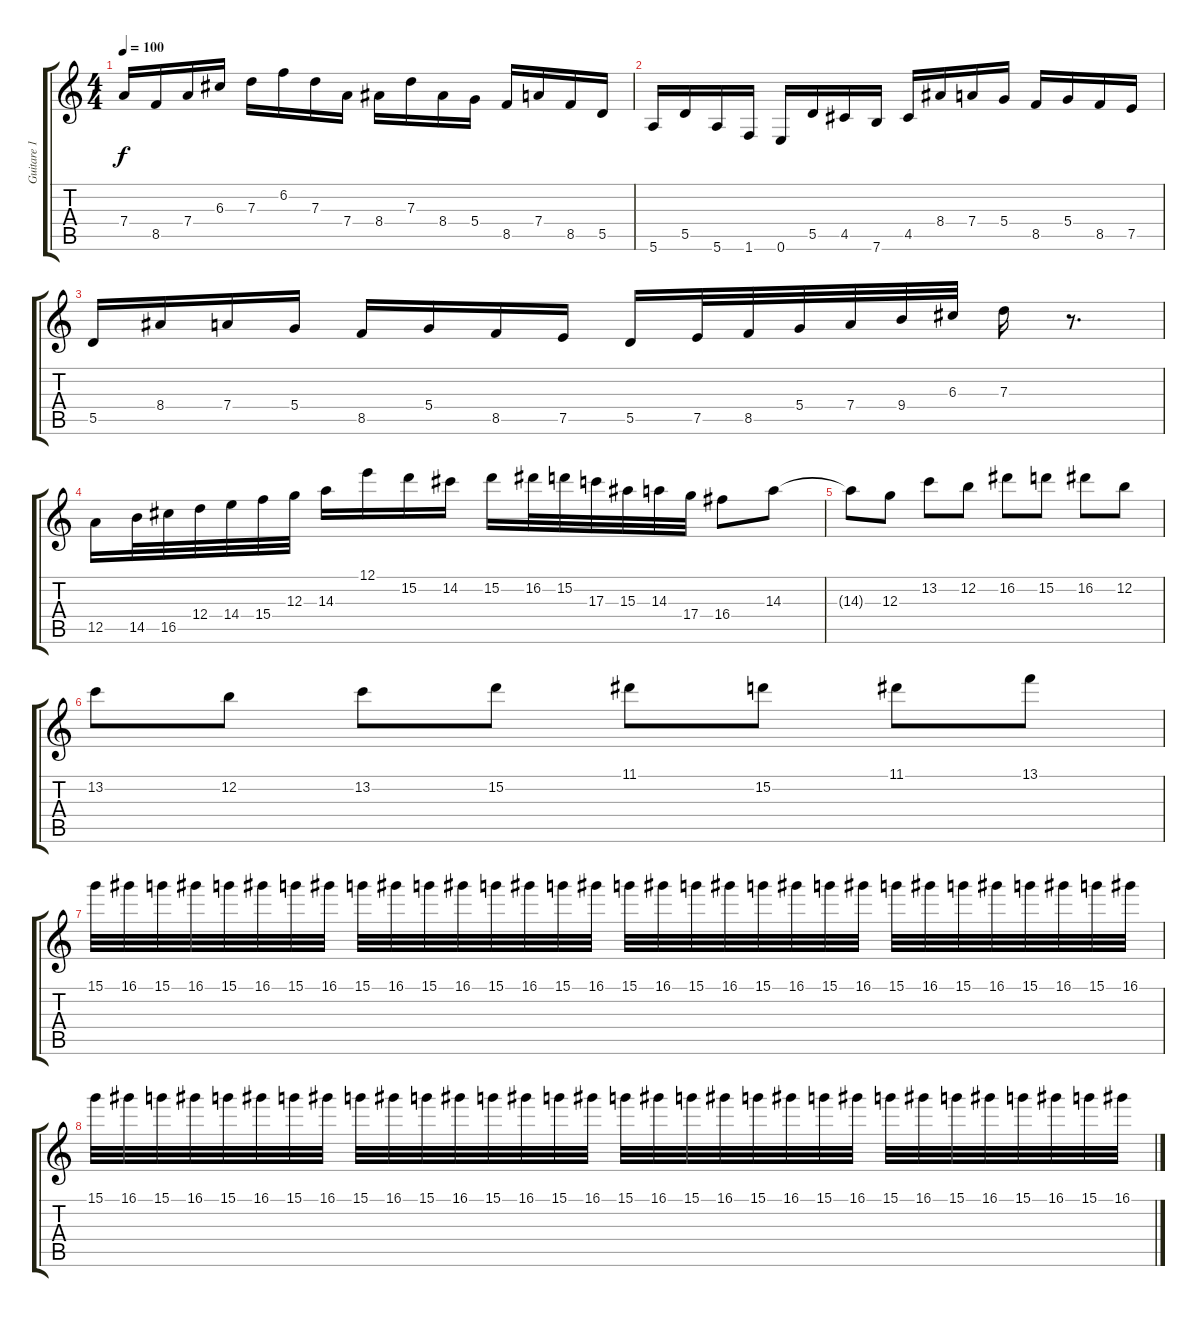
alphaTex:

\track ("Guitare 1" "Guitare 1") {instrument distortionguitar}
\staff {score tabs}
\tuning (E4 B3 G3 D3 A2 E2) {hide}
\ts (4 4)
\tempo 100
\clef g2
\ks c
7.4.16{dy f} 8.5.16 7.4.16 6.3.16 7.3.16 6.2.16 7.3.16 7.4.16 8.4.16 7.3.16 8.4.16 5.4.16 8.5.16 7.4.16 8.5.16 5.5.16 |
5.6.16 5.5.16 5.6.16 1.6.16 0.6.16 5.5.16 4.5.16 7.6.16 4.5.16 8.4.16 7.4.16 5.4.16 8.5.16 5.4.16 8.5.16 7.5.16 |
5.5.16 8.4.16 7.4.16 5.4.16 8.5.16 5.4.16 8.5.16 7.5.16 5.5.16 7.5.32 8.5.32 5.4.32 7.4.32 9.4.32 6.3.32 7.3.16 r.8{d} |
12.5.16 14.5.32 16.5.32 12.4.32 14.4.32 15.4.32 12.3.32 14.3.16 12.1.16 15.2.16 14.2.16 15.2.16 16.2.32 15.2.32 17.3.32 15.3.32 14.3.32 17.4.32 16.4.8 14.3.8 |
14.3{t}.8 12.3.8 13.2.8 12.2.8 16.2.8 15.2.8 16.2.8 12.2.8 |
13.2.8 12.2.8 13.2.8 15.2.8 11.1.8 15.2.8 11.1.8 13.1.8 |
15.1.32 16.1.32 15.1.32 16.1.32 15.1.32 16.1.32 15.1.32 16.1.32 15.1.32 16.1.32 15.1.32 16.1.32 15.1.32 16.1.32 15.1.32 16.1.32 15.1.32 16.1.32 15.1.32 16.1.32 15.1.32 16.1.32 15.1.32 16.1.32 15.1.32 16.1.32 15.1.32 16.1.32 15.1.32 16.1.32 15.1.32 16.1.32 |
15.1.32 16.1.32 15.1.32 16.1.32 15.1.32 16.1.32 15.1.32 16.1.32 15.1.32 16.1.32 15.1.32 16.1.32 15.1.32 16.1.32 15.1.32 16.1.32 15.1.32 16.1.32 15.1.32 16.1.32 15.1.32 16.1.32 15.1.32 16.1.32 15.1.32 16.1.32 15.1.32 16.1.32 15.1.32 16.1.32 15.1.32 16.1.32
